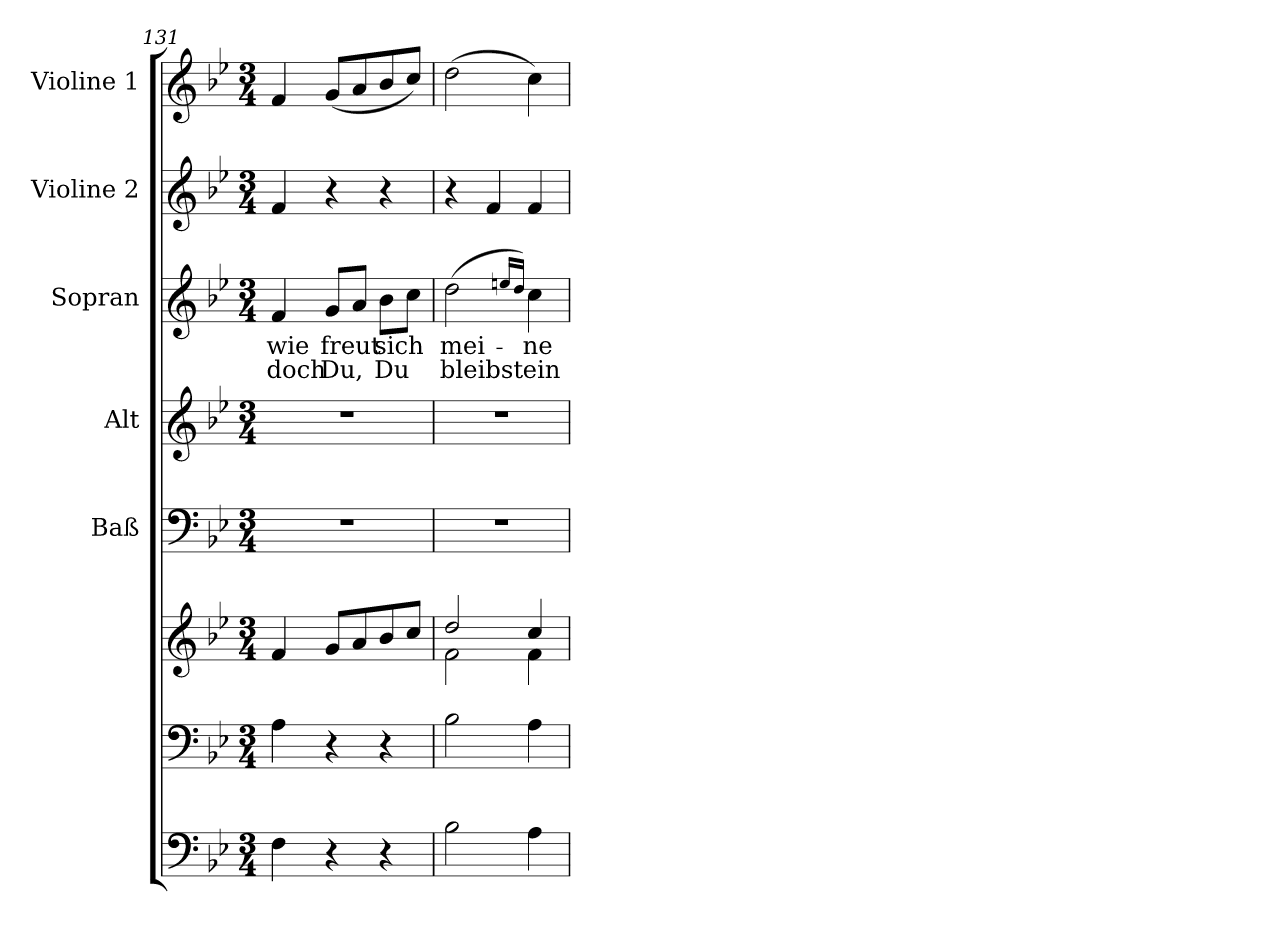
**kern	**kern	**kern	**kern	**kern	**kern	**text	**text	**kern	**kern
*part7	*part6	*part6	*part5	*part4	*part3	*part3	*part3	*part2	*part1
*staff8	*staff7	*staff6	*staff5	*staff4	*staff3	*staff3	*staff3	*staff2	*staff1
*	*	*	*I"Baß	*I"Alt	*I"Sopran	*	*	*I"Violine 2	*I"Violine 1
*	*	*	*	*	*	*	*	*I'Vln	*I'Vln
*clefF4	*clefF4	*clefG2	*clefF4	*clefG2	*clefG2	*	*	*clefG2	*clefG2
*ITrd7c12	*	*	*	*	*	*	*	*	*
*k[b-e-]	*k[b-e-]	*k[b-e-]	*k[b-e-]	*k[b-e-]	*k[b-e-]	*	*	*k[b-e-]	*k[b-e-]
*B-:	*B-:	*B-:	*B-:	*B-:	*B-:	*	*	*B-:	*B-:
*M3/4	*M3/4	*M3/4	*M3/4	*M3/4	*M3/4	*	*	*M3/4	*M3/4
=131	=131	=131	=131	=131	=131	=131	=131	=131	=131
!	!	!	!	!	!	!LO:LY:b	!LO:LY:b	!	!
4FF\	4A\	4f/	2.r	2.r	4f/	wie	doch	4f/	4f/
!	!	!	!	!	!	!LO:LY:b	!LO:LY:b	!	!
4r	4r	8g/L	.	.	8g/L	freut	Du,	4r	(<8g/L
.	.	8a/	.	.	8a/J	.	.	.	8a/
!	!	!	!	!	!	!LO:LY:b	!LO:LY:b	!	!
4r	4r	8b-/	.	.	8b-\L	sich	Du	4r	8b-/
.	.	8cc/J	.	.	8cc\J	.	.	.	8cc/J)
=132	=132	=132	=132	=132	=132	=132	=132	=132	=132
*	*	*^	*	*	*	*	*	*	*
!	!	!	!	!	!	!	!LO:LY:b	!LO:LY:b	!	!
2BB-\	2B-\	2dd/	2f\	2.r	2.r	(<2dd\	mei-	bleibst	4r	(>2dd\
.	.	.	.	.	.	.	.	.	4f/	.
.	.	.	.	.	.	16qeen/LL	.	.	.	.
.	.	.	.	.	.	16qdd/JJ)	.	.	.	.
!	!	!	!	!	!	!	!LO:LY:b	!LO:LY:b	!	!
4AA\	4A\	4cc/	4f\	.	.	4cc\	-ne	ein	4f/	4cc\)
*	*	*v	*v	*	*	*	*	*	*	*
=	=	=	=	=	=	=	=	=	=
*-	*-	*-	*-	*-	*-	*-	*-	*-	*-
